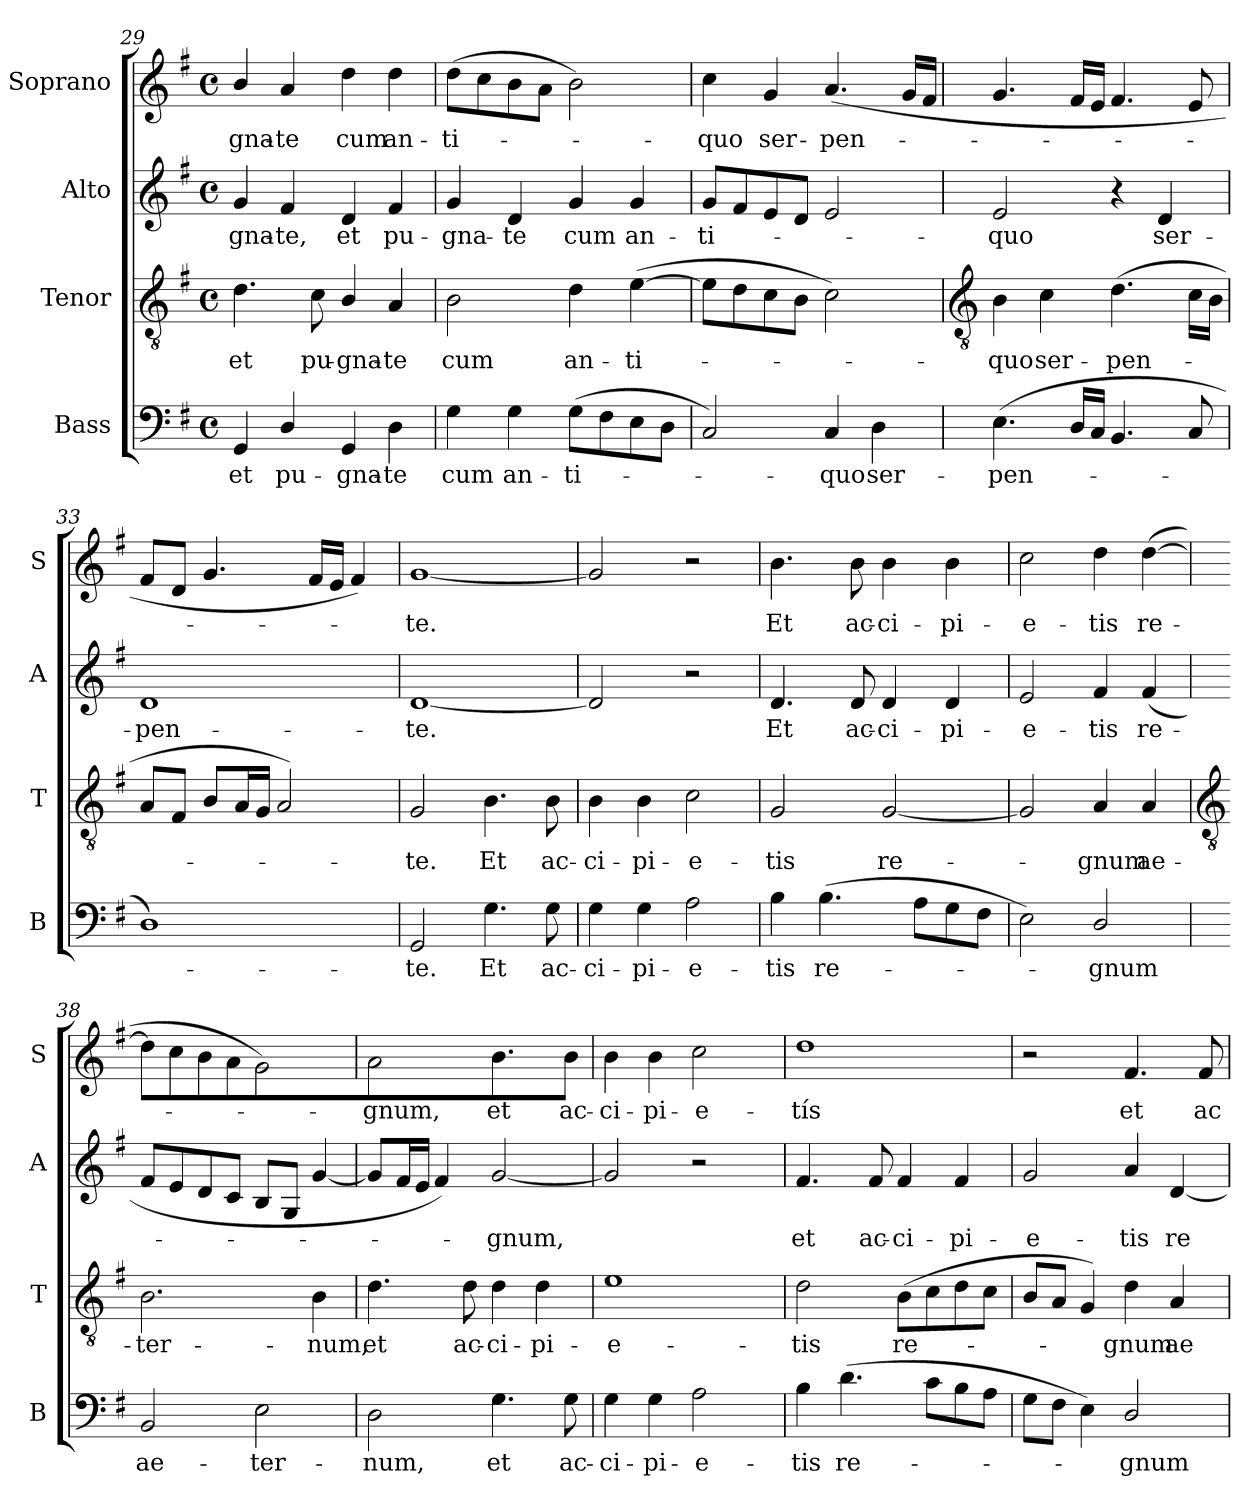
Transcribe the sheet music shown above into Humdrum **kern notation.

**kern	**text	**kern	**text	**kern	**text	**kern	**text
*part4	*part4	*part3	*part3	*part2	*part2	*part1	*part1
*staff4	*staff4	*staff3	*staff3	*staff2	*staff2	*staff1	*staff1
*I"Bass	*	*I"Tenor	*	*I"Alto	*	*I"Soprano	*
*I'B	*	*I'T	*	*I'A	*	*I'S	*
*clefF4	*	*clefGv2	*	*clefG2	*	*clefG2	*
*k[f#]	*	*k[f#]	*	*k[f#]	*	*k[f#]	*
*G:	*	*G:	*	*G:	*	*G:	*
*M4/4	*	*M4/4	*	*M4/4	*	*M4/4	*
*met(c)	*	*met(c)	*	*met(c)	*	*met(c)	*
=29	=29	=29	=29	=29	=29	=29	=29
!	!LO:LY:b	!	!LO:LY:b	!	!LO:LY:b	!	!LO:LY:b
4GG	et	4.d	et	4g	-gna-	4b/	-gna-
!	!LO:LY:b	!	!	!	!LO:LY:b	!	!LO:LY:b
4D/	pu-	.	.	4f#	-te,	4a	-te
!	!	!	!LO:LY:b	!	!	!	!
.	.	8c	pu-	.	.	.	.
!	!LO:LY:b	!	!LO:LY:b	!	!LO:LY:b	!	!LO:LY:b
4GG	-gna-	4B/	-gna-	4d	et	4dd	cum
!	!LO:LY:b	!	!LO:LY:b	!	!LO:LY:b	!	!LO:LY:b
4D	-te	4A	-te	4f#	pu-	4dd	an-
=30	=30	=30	=30	=30	=30	=30	=30
!	!LO:LY:b	!	!LO:LY:b	!	!LO:LY:b	!	!LO:LY:b
4G	cum	2B	cum	4g	-gna-	(>8ddL	-ti-
.	.	.	.	.	.	8cc	.
!	!LO:LY:b	!	!	!	!LO:LY:b	!	!
4G	an-	.	.	4d	-te	8b	.
.	.	.	.	.	.	8aJ	.
!	!LO:LY:b	!	!LO:LY:b	!	!LO:LY:b	!	!
(>8GL	-ti-	4d	an-	4g	cum	2b)	.
8F#	.	.	.	.	.	.	.
!	!	!	!LO:LY:b	!	!LO:LY:b	!	!
8E	.	(>[4e	-ti-	4g	an-	.	.
8DJ	.	.	.	.	.	.	.
=31	=31	=31	=31	=31	=31	=31	=31
!	!	!	!	!	!LO:LY:b	!	!LO:LY:b
2C)	.	8eL]	.	8gL	-ti-	4cc	quo
.	.	8d	.	8f#	.	.	.
!	!	!	!	!	!	!	!LO:LY:b
.	.	8c	.	8e	.	4g	ser-
.	.	8BJ	.	8dJ	.	.	.
!	!LO:LY:b	!	!	!	!	!	!LO:LY:b
4C	quo	2c)	.	2e	.	(<4.a	-pen-
!	!LO:LY:b	!	!	!	!	!	!
4D	ser-	.	.	.	.	.	.
.	.	.	.	.	.	16gLL	.
.	.	.	.	.	.	16f#JJ	.
!!LO:LB:g=z
=32	=32	=32	=32	=32	=32	=32	=32
*	*	*clefGv2	*	*	*	*	*
!	!LO:LY:b	!	!LO:LY:b	!	!LO:LY:b	!	!
(>4.E	-pen-	4B	quo	2e	quo	4.g	.
!	!	!	!LO:LY:b	!	!	!	!
.	.	4c	ser-	.	.	.	.
16DLL	.	.	.	.	.	16f#LL	.
16CJJ	.	.	.	.	.	16eJJ	.
!	!	!	!LO:LY:b	!	!	!	!
4.BB	.	(<4.d	-pen-	4r	.	4.f#	.
!	!	!	!	!	!LO:LY:b	!	!
.	.	.	.	4d	ser-	.	.
8C	.	16cLL	.	.	.	8e	.
.	.	16BJJ	.	.	.	.	.
=33	=33	=33	=33	=33	=33	=33	=33
!	!	!	!	!	!LO:LY:b	!	!
1D)	.	8AL	.	1d	-pen-	8f#L	.
.	.	8F#J	.	.	.	8dJ	.
.	.	8BL	.	.	.	4.g	.
.	.	16AL	.	.	.	.	.
.	.	16GJJ	.	.	.	.	.
.	.	2A)	.	.	.	.	.
.	.	.	.	.	.	16f#LL	.
.	.	.	.	.	.	16eJJ	.
.	.	.	.	.	.	4f#)	.
=34	=34	=34	=34	=34	=34	=34	=34
!	!LO:LY:b	!	!LO:LY:b	!	!LO:LY:b	!	!LO:LY:b
2GG	te.	2G	te.	[1d	-te.	[1g	te.
!	!LO:LY:b	!	!LO:LY:b	!	!	!	!
4.G	Et	4.B	Et	.	.	.	.
!	!LO:LY:b	!	!LO:LY:b	!	!	!	!
8G	ac-	8B	ac-	.	.	.	.
=35	=35	=35	=35	=35	=35	=35	=35
!	!LO:LY:b	!	!LO:LY:b	!	!	!	!
4G	-ci-	4B	-ci-	2d]	.	2g]	.
!	!LO:LY:b	!	!LO:LY:b	!	!	!	!
4G	-pi-	4B	-pi-	.	.	.	.
!	!LO:LY:b	!	!LO:LY:b	!	!	!	!
2A	-e-	2c	-e-	2r	.	2r	.
=36	=36	=36	=36	=36	=36	=36	=36
!	!LO:LY:b	!	!LO:LY:b	!	!LO:LY:b	!	!LO:LY:b
4B	-tis	2G	-tis	4.d	Et	4.b	Et
!	!LO:LY:b	!	!	!	!	!	!
(>4.B	re-	.	.	.	.	.	.
!	!	!	!	!	!LO:LY:b	!	!LO:LY:b
.	.	.	.	8d	ac-	8b	ac-
!	!	!	!LO:LY:b	!	!LO:LY:b	!	!LO:LY:b
.	.	[2G	re-	4d	-ci-	4b	-ci-
8AL	.	.	.	.	.	.	.
!	!	!	!	!	!LO:LY:b	!	!LO:LY:b
8G	.	.	.	4d	-pi-	4b	-pi-
8F#J	.	.	.	.	.	.	.
=37	=37	=37	=37	=37	=37	=37	=37
!	!	!	!	!	!LO:LY:b	!	!LO:LY:b
2E)	.	2G]	.	2e	-e-	2cc	-e-
!	!LO:LY:b	!	!LO:LY:b	!	!LO:LY:b	!	!LO:LY:b
2D/	gnum	4A	gnum	4f#	-tis	4dd	-tis
!	!	!	!LO:LY:b	!	!LO:LY:b	!	!LO:LY:b
.	.	4A	ae-	(<4f#	re-	(>[4dd	re-
!!LO:LB:g=z
=38	=38	=38	=38	=38	=38	=38	=38
*	*	*clefGv2	*	*	*	*	*
!	!LO:LY:b	!	!LO:LY:b	!	!	!	!
2BB	ae-	2.B	-ter-	8f#L	.	8ddL]	.
.	.	.	.	8e	.	8cc	.
.	.	.	.	8d	.	8b	.
.	.	.	.	8cJ	.	8a	.
!	!LO:LY:b	!	!	!	!	!	!
2E	-ter-	.	.	8BL	.	2g)	.
.	.	.	.	8GJ	.	.	.
!	!	!	!LO:LY:b	!	!	!	!
.	.	4B	-num,	[4g	.	.	.
=39	=39	=39	=39	=39	=39	=39	=39
!	!LO:LY:b	!	!LO:LY:b	!	!	!	!LO:LY:b
2D	-num,	4.d	et	8gL]	.	2a	gnum,
.	.	.	.	16f#L	.	.	.
.	.	.	.	16eJJ	.	.	.
.	.	.	.	4f#)	.	.	.
!	!	!	!LO:LY:b	!	!	!	!
.	.	8d	ac-	.	.	.	.
!	!LO:LY:b	!	!LO:LY:b	!	!LO:LY:b	!	!LO:LY:b
4.G	et	4d	-ci-	[2g	gnum,	4.b	et
!	!	!	!LO:LY:b	!	!	!	!
.	.	4d	-pi-	.	.	.	.
!	!LO:LY:b	!	!	!	!	!	!LO:LY:b
8G	ac-	.	.	.	.	8bJ	ac-
=40	=40	=40	=40	=40	=40	=40	=40
!	!LO:LY:b	!	!LO:LY:b	!	!	!	!LO:LY:b
4G	-ci-	1e	-e-	2g]	.	4b	-ci-
!	!LO:LY:b	!	!	!	!	!	!LO:LY:b
4G	-pi-	.	.	.	.	4b	-pi-
!	!LO:LY:b	!	!	!	!	!	!LO:LY:b
2A	-e-	.	.	2r	.	2cc	-e-
=41	=41	=41	=41	=41	=41	=41	=41
!	!LO:LY:b	!	!LO:LY:b	!	!LO:LY:b	!	!LO:LY:b
4B	-tis	2d	-tis	4.f#	et	1dd	-tís
!	!LO:LY:b	!	!	!	!	!	!
(>4.d	re-	.	.	.	.	.	.
!	!	!	!	!	!LO:LY:b	!	!
.	.	.	.	8f#	ac-	.	.
!	!	!	!LO:LY:b	!	!LO:LY:b	!	!
.	.	(<8BL	re-	4f#	-ci-	.	.
8cL	.	8c	.	.	.	.	.
!	!	!	!	!	!LO:LY:b	!	!
8B	.	8d	.	4f#	-pi-	.	.
8AJ	.	8cJ	.	.	.	.	.
=42	=42	=42	=42	=42	=42	=42	=42
!	!	!	!	!	!LO:LY:b	!	!
8GL	.	8BL	.	2g	-e-	2r	.
8F#J	.	8AJ	.	.	.	.	.
4E)	.	4G)	.	.	.	.	.
!	!LO:LY:b	!	!LO:LY:b	!	!LO:LY:b	!	!LO:LY:b
2D/	gnum	4d	-gnum	4a	-tis	4.f#	et
!	!	!	!LO:LY:b	!	!LO:LY:b	!	!
.	.	4A	ae-	[4d	re-	.	.
!	!	!	!	!	!	!	!LO:LY:b
.	.	.	.	.	.	8f#	ac-
=	=	=	=	=	=	=	=
*-	*-	*-	*-	*-	*-	*-	*-
